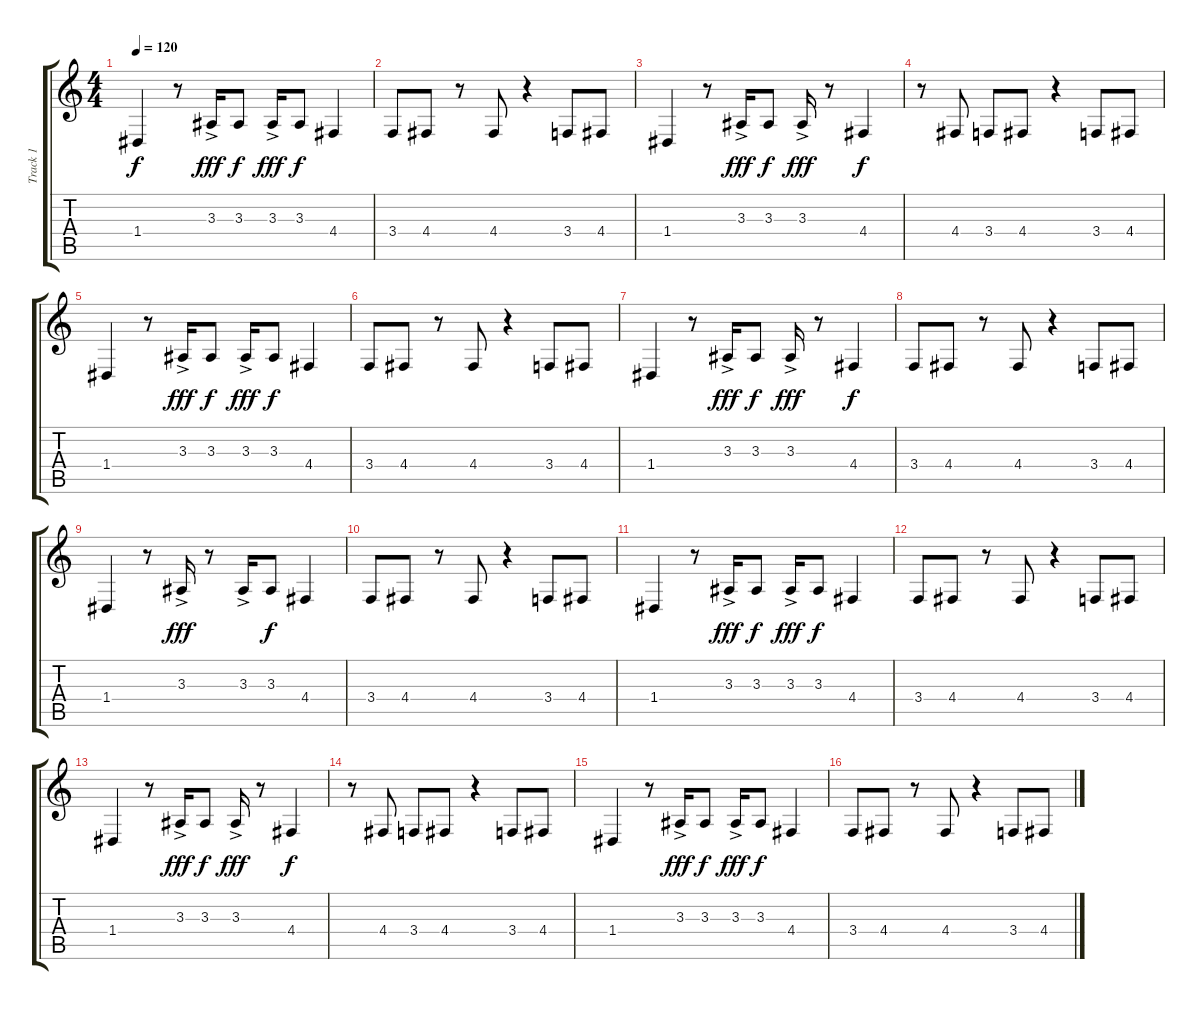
\track ("Track 1" "Track 1") {instrument electricgrandpiano}
\staff {score tabs}
\tuning (E4 B3 G3 D3 A2 E2) {hide}
\ts (4 4)
\tempo 120
\clef g2
\ks c
1.4.4{dy f} r.8 3.3{ac}.16{dy fff} 3.3.8{dy f} 3.3{ac}.16{dy fff} 3.3.8{dy f} 4.4.4 |
3.4.8 4.4.8 r.8 4.4.8 r.4 3.4.8 4.4.8 |
1.4.4 r.8 3.3{ac}.16{dy fff} 3.3.8{dy f} 3.3{ac}.16{dy fff} r.8 4.4.4{dy f} |
r.8 4.4.8 3.4.8 4.4.8 r.4 3.4.8 4.4.8 |
1.4.4 r.8 3.3{ac}.16{dy fff} 3.3.8{dy f} 3.3{ac}.16{dy fff} 3.3.8{dy f} 4.4.4 |
3.4.8 4.4.8 r.8 4.4.8 r.4 3.4.8 4.4.8 |
1.4.4 r.8 3.3{ac}.16{dy fff} 3.3.8{dy f} 3.3{ac}.16{dy fff} r.8 4.4.4{dy f} |
3.4.8 4.4.8 r.8 4.4.8 r.4 3.4.8 4.4.8 |
1.4.4 r.8 3.3{ac}.16{dy fff} r.8 3.3{ac}.16 3.3.8{dy f} 4.4.4 |
3.4.8 4.4.8 r.8 4.4.8 r.4 3.4.8 4.4.8 |
1.4.4 r.8 3.3{ac}.16{dy fff} 3.3.8{dy f} 3.3{ac}.16{dy fff} 3.3.8{dy f} 4.4.4 |
3.4.8 4.4.8 r.8 4.4.8 r.4 3.4.8 4.4.8 |
1.4.4 r.8 3.3{ac}.16{dy fff} 3.3.8{dy f} 3.3{ac}.16{dy fff} r.8 4.4.4{dy f} |
r.8 4.4.8 3.4.8 4.4.8 r.4 3.4.8 4.4.8 |
1.4.4 r.8 3.3{ac}.16{dy fff} 3.3.8{dy f} 3.3{ac}.16{dy fff} 3.3.8{dy f} 4.4.4 |
3.4.8 4.4.8 r.8 4.4.8 r.4 3.4.8 4.4.8
